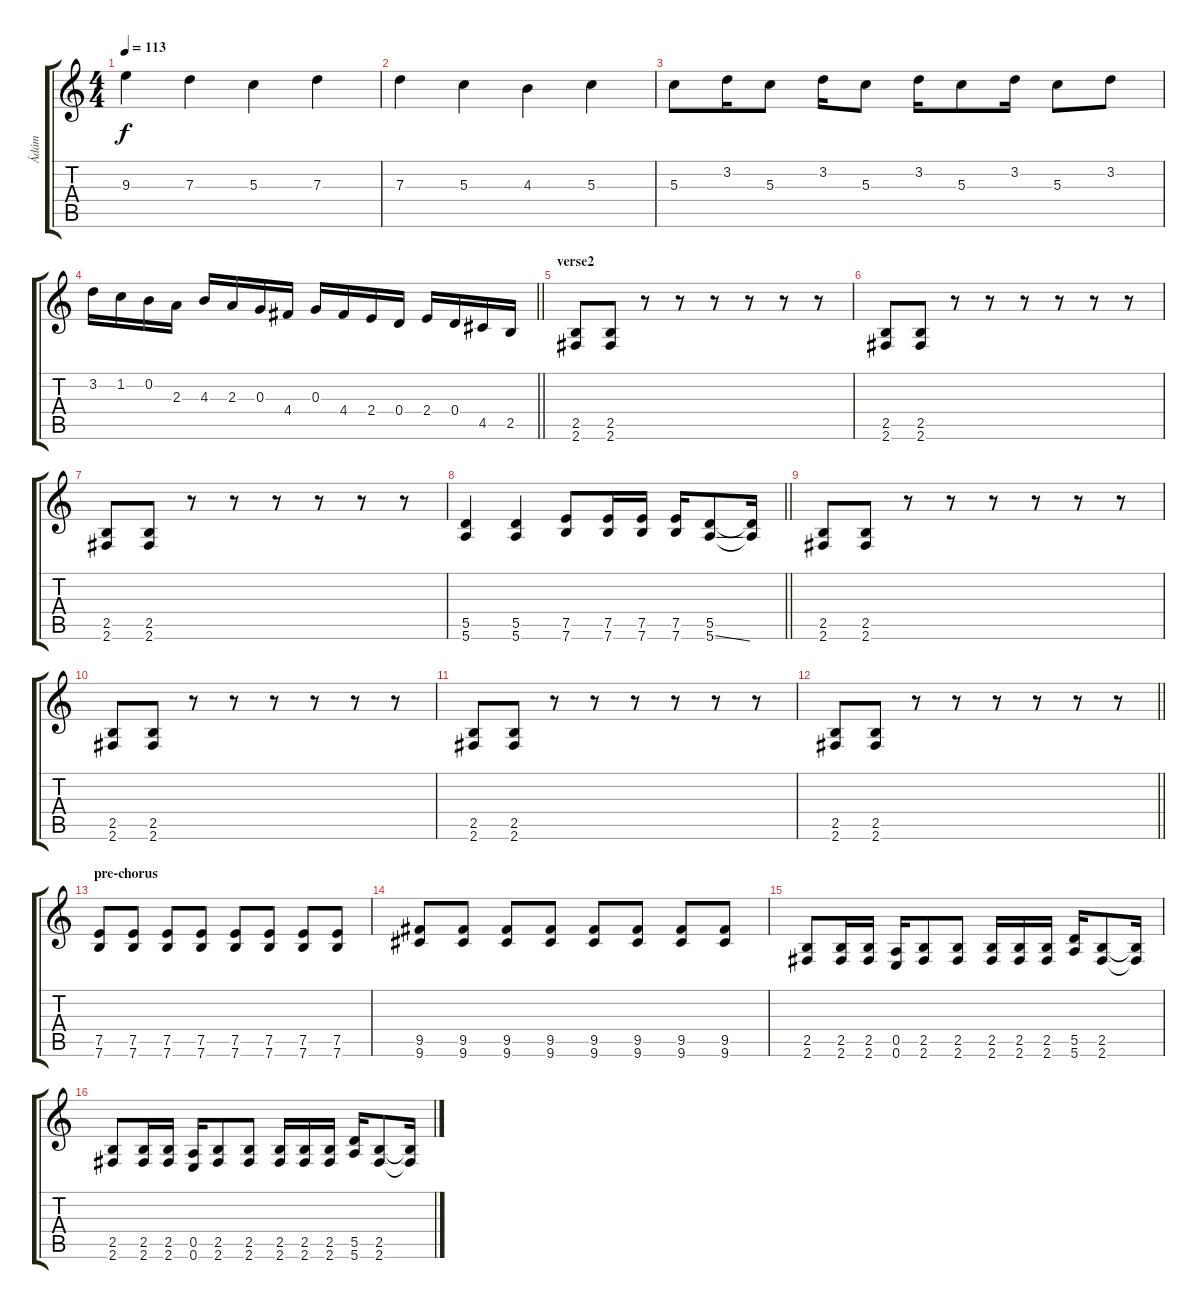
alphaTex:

\track ("Ádám" "Ádám") {instrument distortionguitar}
\staff {score tabs}
\tuning (E4 B3 G3 D3 A2 E2) {hide}
\ts (4 4)
\tempo 113
\clef g2
\ks c
9.3.4{dy f} 7.3.4 5.3.4 7.3.4 |
7.3.4 5.3.4 4.3.4 5.3.4 |
5.3.8 3.2.16 5.3.8 3.2.16 5.3.8 3.2.16 5.3.8 3.2.16 5.3.8 3.2.8 |
\barLineRight lightlight
3.2.16 1.2.16 0.2.16 2.3.16 4.3.16 2.3.16 0.3.16 4.4.16 0.3.16 4.4.16 2.4.16 0.4.16 2.4.16 0.4.16 4.5.16 2.5.16 |
\section ("" "verse2")
(2.5 2.6).8 (2.5 2.6).8 r.8 r.8 r.8 r.8 r.8 r.8 |
(2.5 2.6).8 (2.5 2.6).8 r.8 r.8 r.8 r.8 r.8 r.8 |
(2.5 2.6).8 (2.5 2.6).8 r.8 r.8 r.8 r.8 r.8 r.8 |
\barLineRight lightlight
(5.5 5.6).4 (5.5 5.6).4 (7.5 7.6).8 (7.5 7.6).16 (7.5 7.6).16 (7.5 7.6).16 (5.5 5.6{ss}).8 (5.5{t} 5.6{t}).16 |
(2.5 2.6).8 (2.5 2.6).8 r.8 r.8 r.8 r.8 r.8 r.8 |
(2.5 2.6).8 (2.5 2.6).8 r.8 r.8 r.8 r.8 r.8 r.8 |
(2.5 2.6).8 (2.5 2.6).8 r.8 r.8 r.8 r.8 r.8 r.8 |
\barLineRight lightlight
(2.5 2.6).8 (2.5 2.6).8 r.8 r.8 r.8 r.8 r.8 r.8 |
\section ("" "pre-chorus")
(7.5 7.6).8 (7.5 7.6).8 (7.5 7.6).8 (7.5 7.6).8 (7.5 7.6).8 (7.5 7.6).8 (7.5 7.6).8 (7.5 7.6).8 |
(9.5 9.6).8 (9.5 9.6).8 (9.5 9.6).8 (9.5 9.6).8 (9.5 9.6).8 (9.5 9.6).8 (9.5 9.6).8 (9.5 9.6).8 |
(2.5 2.6).8 (2.5 2.6).16 (2.5 2.6).16 (0.5 0.6).16 (2.5 2.6).8 (2.5 2.6).8 (2.5 2.6).16 (2.5 2.6).16 (2.5 2.6).16 (5.5 5.6).16 (2.5 2.6).8 (2.5{t} 2.6{t}).16 |
(2.5 2.6).8 (2.5 2.6).16 (2.5 2.6).16 (0.5 0.6).16 (2.5 2.6).8 (2.5 2.6).8 (2.5 2.6).16 (2.5 2.6).16 (2.5 2.6).16 (5.5 5.6).16 (2.5 2.6).8 (2.5{t} 2.6{t}).16
